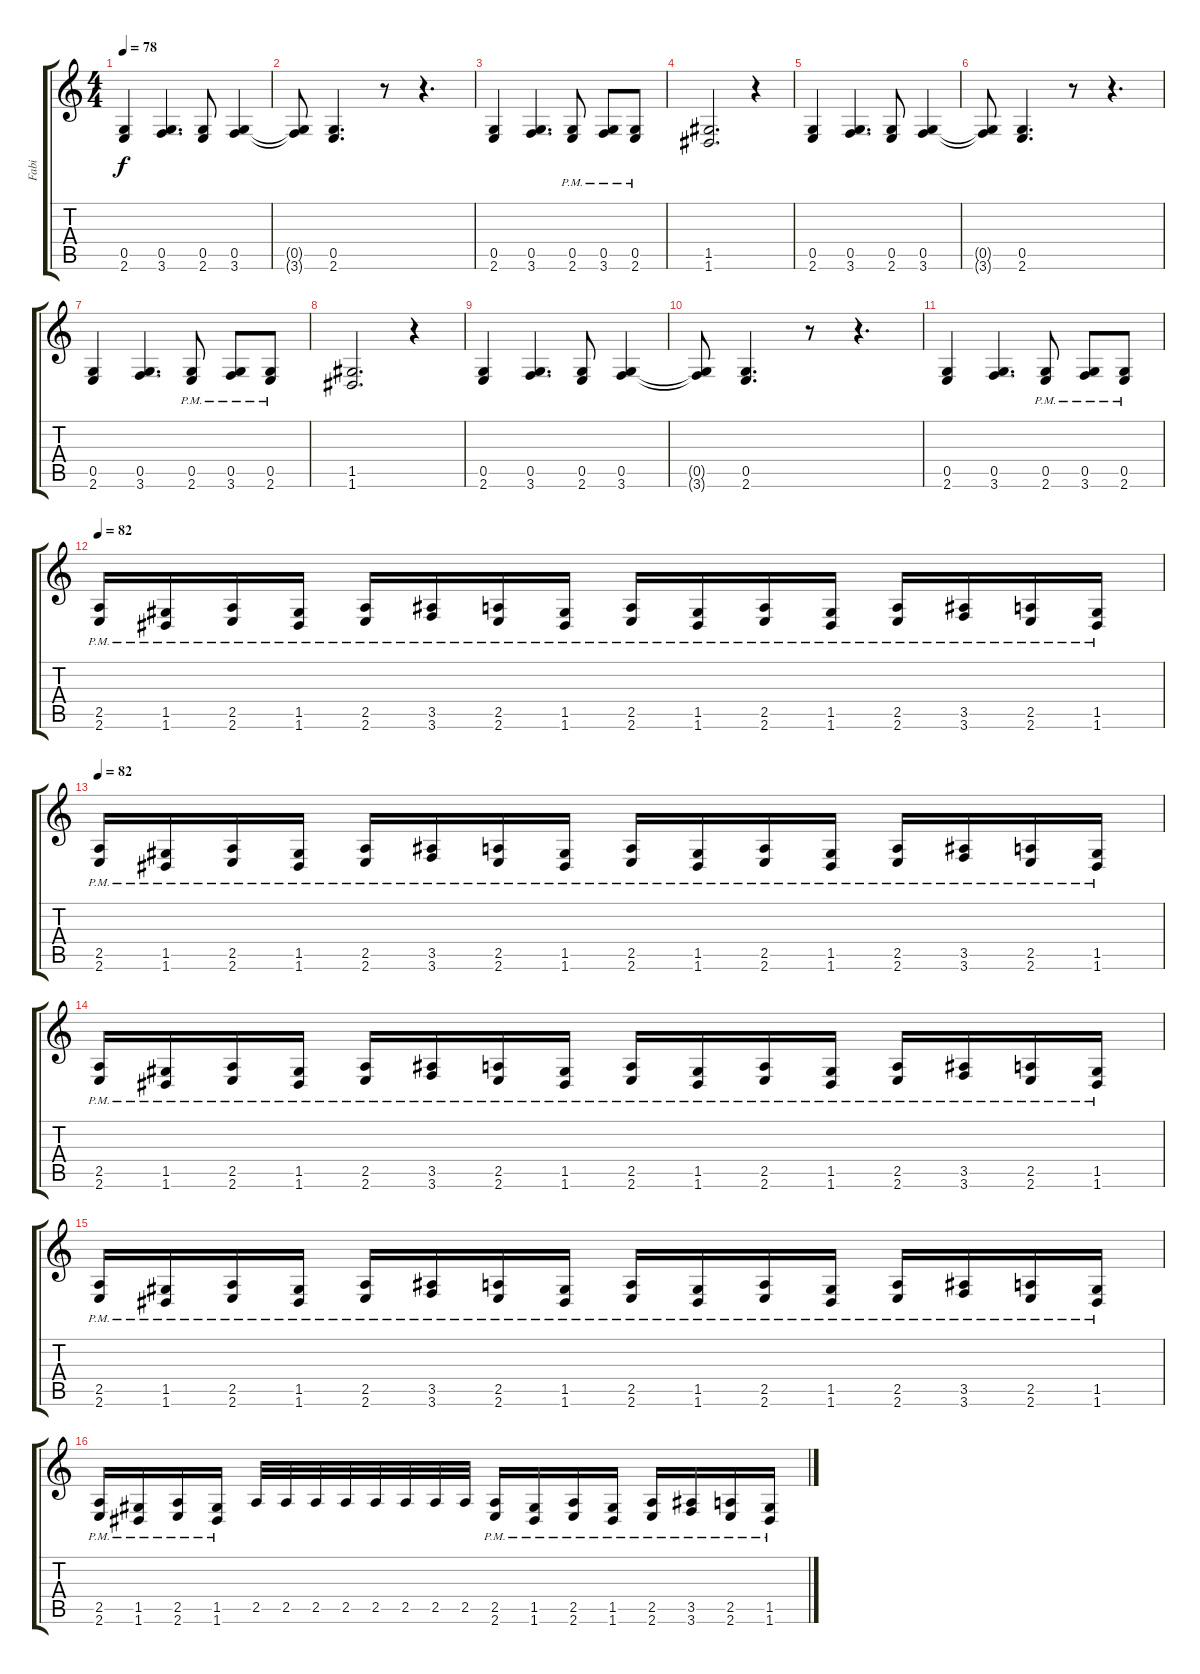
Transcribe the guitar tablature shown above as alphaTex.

\track ("Fabi" "Fabi") {instrument distortionguitar}
\staff {score tabs}
\tuning (D4 A3 F3 C3 G2 D2) {hide}
\ts (4 4)
\tempo 78
\clef g2
\ks c
(0.5 2.6).4{dy f} (0.5 3.6).4{d} (0.5 2.6).8 (0.5 3.6).4 |
(0.5{t} 3.6{t}).8 (0.5 2.6).4{d} r.8 r.4{d} |
(0.5 2.6).4 (0.5 3.6).4{d} (0.5{pm} 2.6{pm}).8 (0.5{pm} 3.6{pm}).8 (0.5{pm} 2.6{pm}).8 |
(1.5 1.6).2{d} r.4 |
(0.5 2.6).4 (0.5 3.6).4{d} (0.5 2.6).8 (0.5 3.6).4 |
(0.5{t} 3.6{t}).8 (0.5 2.6).4{d} r.8 r.4{d} |
(0.5 2.6).4 (0.5 3.6).4{d} (0.5{pm} 2.6{pm}).8 (0.5{pm} 3.6{pm}).8 (0.5{pm} 2.6{pm}).8 |
(1.5 1.6).2{d} r.4 |
(0.5 2.6).4 (0.5 3.6).4{d} (0.5 2.6).8 (0.5 3.6).4 |
(0.5{t} 3.6{t}).8 (0.5 2.6).4{d} r.8 r.4{d} |
(0.5 2.6).4 (0.5 3.6).4{d} (0.5{pm} 2.6{pm}).8 (0.5{pm} 3.6{pm}).8 (0.5{pm} 2.6{pm}).8 |
\tempo 82
(2.5 2.6{pm}).16{volume 9 balance 0} (1.5 1.6{pm}).16 (2.5 2.6{pm}).16 (1.5 1.6{pm}).16 (2.5 2.6{pm}).16 (3.5 3.6{pm}).16 (2.5 2.6{pm}).16 (1.5 1.6{pm}).16 (2.5 2.6{pm}).16 (1.5 1.6{pm}).16 (2.5 2.6{pm}).16 (1.5 1.6{pm}).16 (2.5 2.6{pm}).16 (3.5 3.6{pm}).16 (2.5 2.6{pm}).16 (1.5 1.6{pm}).16 |
\tempo 82
(2.5 2.6{pm}).16{volume 9 balance 0} (1.5 1.6{pm}).16 (2.5 2.6{pm}).16 (1.5 1.6{pm}).16 (2.5 2.6{pm}).16 (3.5 3.6{pm}).16 (2.5 2.6{pm}).16 (1.5 1.6{pm}).16 (2.5 2.6{pm}).16 (1.5 1.6{pm}).16 (2.5 2.6{pm}).16 (1.5 1.6{pm}).16 (2.5 2.6{pm}).16 (3.5 3.6{pm}).16 (2.5 2.6{pm}).16 (1.5 1.6{pm}).16 |
(2.5{pm} 2.6{pm}).16{volume 11 balance 8} (1.5{pm} 1.6{pm}).16 (2.5{pm} 2.6{pm}).16 (1.5{pm} 1.6{pm}).16 (2.5{pm} 2.6{pm}).16 (3.5{pm} 3.6{pm}).16 (2.5{pm} 2.6{pm}).16 (1.5 1.6{pm}).16 (2.5 2.6{pm}).16 (1.5 1.6{pm}).16 (2.5 2.6{pm}).16 (1.5 1.6{pm}).16 (2.5 2.6{pm}).16 (3.5 3.6{pm}).16 (2.5 2.6{pm}).16 (1.5 1.6{pm}).16 |
(2.5{pm} 2.6{pm}).16 (1.5{pm} 1.6{pm}).16 (2.5{pm} 2.6{pm}).16 (1.5{pm} 1.6{pm}).16 (2.5{pm} 2.6{pm}).16 (3.5{pm} 3.6{pm}).16 (2.5{pm} 2.6{pm}).16 (1.5 1.6{pm}).16 (2.5 2.6{pm}).16 (1.5 1.6{pm}).16 (2.5 2.6{pm}).16 (1.5 1.6{pm}).16 (2.5 2.6{pm}).16 (3.5 3.6{pm}).16 (2.5 2.6{pm}).16 (1.5 1.6{pm}).16 |
(2.5{pm} 2.6{pm}).16 (1.5{pm} 1.6{pm}).16 (2.5{pm} 2.6{pm}).16 (1.5{pm} 1.6{pm}).16 2.5.32 2.5.32 2.5.32 2.5.32 2.5.32 2.5.32 2.5.32 2.5.32 (2.5{pm} 2.6{pm}).16 (1.5{pm} 1.6{pm}).16 (2.5{pm} 2.6{pm}).16 (1.5{pm} 1.6{pm}).16 (2.5{pm} 2.6{pm}).16 (3.5{pm} 3.6{pm}).16 (2.5{pm} 2.6{pm}).16 (1.5{pm} 1.6{pm}).16
